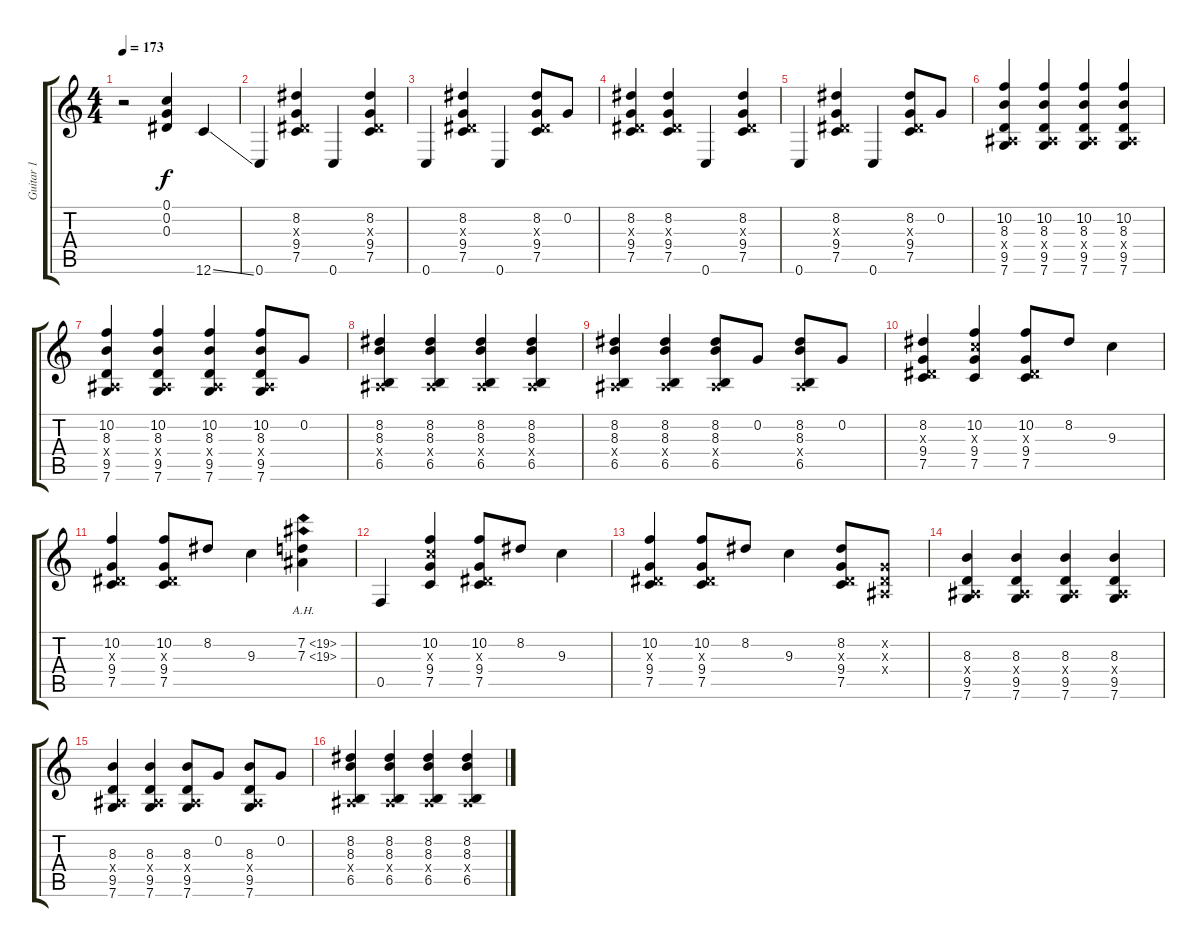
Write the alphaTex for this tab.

\track ("Guitar 1" "Guitar 1") {instrument overdrivenguitar}
\staff {score tabs}
\tuning (C4 G3 Eb3 Bb2 F2 C2) {hide}
\ts (4 4)
\tempo 173
\clef g2
\ks c
r.2{dy f} (0.1 0.2 0.3).4 12.6{ss}.4 |
0.6.4 (8.2 0.3{x} 9.4 7.5).4 0.6.4 (8.2 0.3{x} 9.4 7.5).4 |
0.6.4 (8.2 0.3{x} 9.4 7.5).4 0.6.4 (8.2 0.3{x} 9.4 7.5).8 0.2.8 |
(8.2 0.3{x} 9.4 7.5).4 (8.2 0.3{x} 9.4 7.5).4 0.6.4 (8.2 0.3{x} 9.4 7.5).4 |
0.6.4 (8.2 0.3{x} 9.4 7.5).4 0.6.4 (8.2 0.3{x} 9.4 7.5).8 0.2.8 |
(10.2 8.3 0.4{x} 9.5 7.6).4 (10.2 8.3 0.4{x} 9.5 7.6).4 (10.2 8.3 0.4{x} 9.5 7.6).4 (10.2 8.3 0.4{x} 9.5 7.6).4 |
(10.2 8.3 0.4{x} 9.5 7.6).4 (10.2 8.3 0.4{x} 9.5 7.6).4 (10.2 8.3 0.4{x} 9.5 7.6).4 (10.2 8.3 0.4{x} 9.5 7.6).8 0.2.8 |
(8.2 8.3 0.4{x} 6.5).4 (8.2 8.3 0.4{x} 6.5).4 (8.2 8.3 0.4{x} 6.5).4 (8.2 8.3 0.4{x} 6.5).4 |
(8.2 8.3 0.4{x} 6.5).4 (8.2 8.3 0.4{x} 6.5).4 (8.2 8.3 0.4{x} 6.5).8 0.2.8 (8.2 8.3 0.4{x} 6.5).8 0.2.8 |
(8.2 0.3{x} 9.4 7.5).4 (10.2 9.3{x} 9.4 7.5).4 (10.2 0.3{x} 9.4 7.5).8 8.2.8 9.3.4 |
(10.2 0.3{x} 9.4 7.5).4 (10.2 0.3{x} 9.4 7.5).8 8.2.8 9.3.4 (7.2{ah 12} 7.3{ah 12}).4 |
0.5.4 (10.2 9.3{x} 9.4 7.5).4 (10.2 0.3{x} 9.4 7.5).8 8.2.8 9.3.4 |
(10.2 0.3{x} 9.4 7.5).4 (10.2 0.3{x} 9.4 7.5).8 8.2.8 9.3.4 (8.2 0.3{x} 9.4 7.5).8 (0.2{x} 0.3{x} 0.4{x}).8 |
(8.3 0.4{x} 9.5 7.6).4 (8.3 0.4{x} 9.5 7.6).4 (8.3 0.4{x} 9.5 7.6).4 (8.3 0.4{x} 9.5 7.6).4 |
(8.3 0.4{x} 9.5 7.6).4 (8.3 0.4{x} 9.5 7.6).4 (8.3 0.4{x} 9.5 7.6).8 0.2.8 (8.3 0.4{x} 9.5 7.6).8 0.2.8 |
(8.2 8.3 0.4{x} 6.5).4 (8.2 8.3 0.4{x} 6.5).4 (8.2 8.3 0.4{x} 6.5).4 (8.2 8.3 0.4{x} 6.5).4
